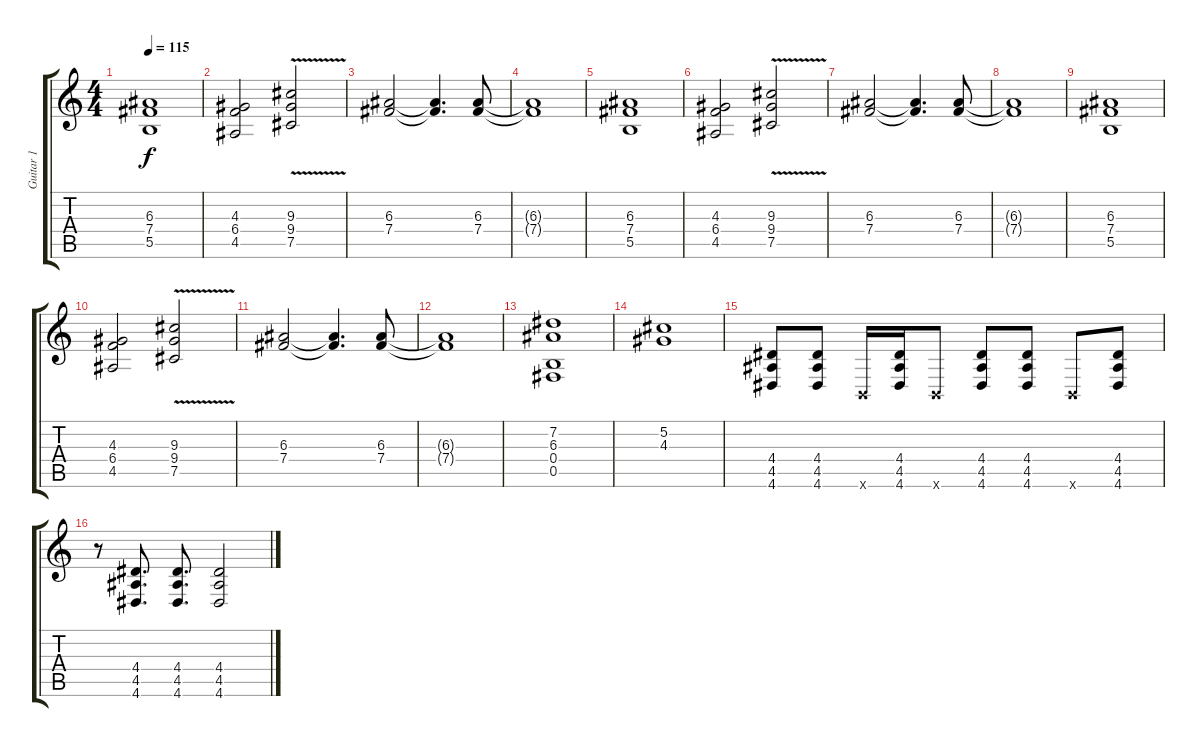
\track ("Guitar 1" "Guitar 1") {instrument distortionguitar}
\staff {score tabs}
\tuning (Db4 Ab3 E3 B2 Gb2 B1) {hide}
\ts (4 4)
\tempo 115
\clef g2
\ks c
(6.3 7.4 5.5).1{dy f} |
(4.3 6.4 4.5).2 (9.3{v} 9.4 7.5).2 |
(6.3 7.4).2 (6.3{t} 7.4{t}).4{d} (6.3 7.4).8 |
(6.3{t} 7.4{t}).1 |
(6.3 7.4 5.5).1 |
(4.3 6.4 4.5).2 (9.3{v} 9.4 7.5).2 |
(6.3 7.4).2 (6.3{t} 7.4{t}).4{d} (6.3 7.4).8 |
(6.3{t} 7.4{t}).1 |
(6.3 7.4 5.5).1 |
(4.3 6.4 4.5).2 (9.3{v} 9.4 7.5).2 |
(6.3 7.4).2 (6.3{t} 7.4{t}).4{d} (6.3 7.4).8 |
(6.3{t} 7.4{t}).1 |
(7.2 6.3 0.4 0.5).1 |
(5.2 4.3).1 |
(4.4 4.5 4.6).8 (4.4 4.5 4.6).8 0.6{x}.16 (4.4 4.5 4.6).16 0.6{x}.8 (4.4 4.5 4.6).8 (4.4 4.5 4.6).8 0.6{x}.8 (4.4 4.5 4.6).8 |
r.8 (4.4 4.5 4.6).8{d} (4.4 4.5 4.6).8{d} (4.4 4.5 4.6).2
